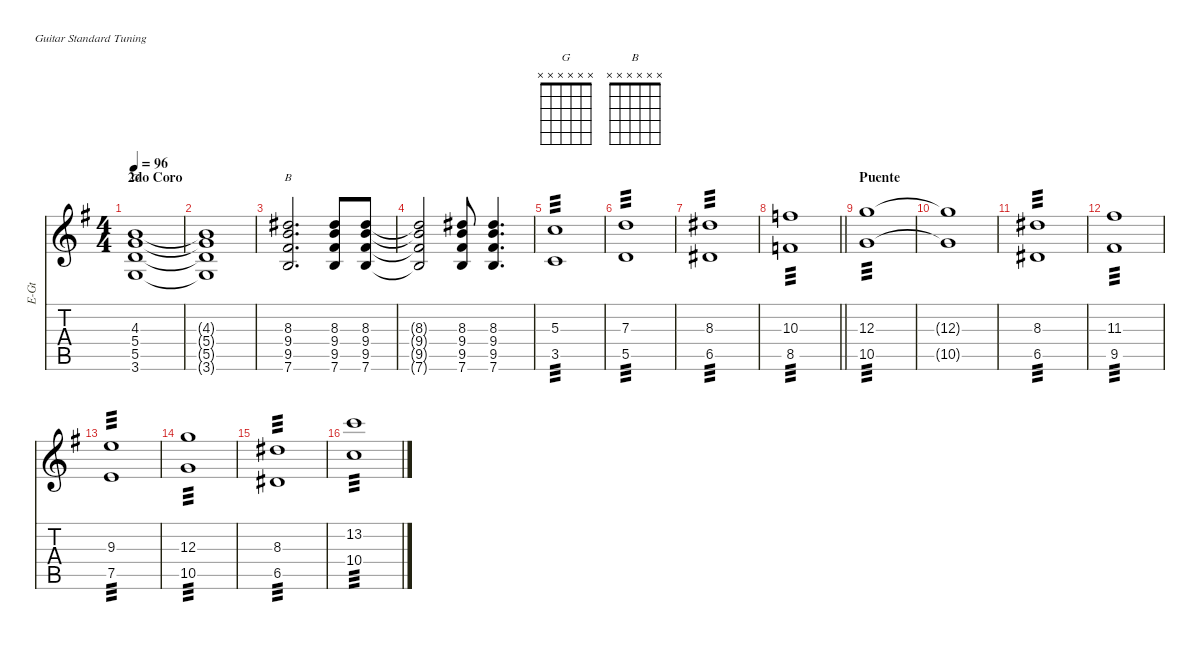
\hideDynamics
\bracketExtendMode nobrackets
\otherSystemsTrackNameOrientation horizontal
\track ("Guitar 2" "E-Gt") {defaultSystemsLayout 4 instrument distortionguitar}
\staff {score tabs}
\tuning (E4 B3 G3 D3 A2 E2)
\chord ("G" x x x x x x)
\chord ("B" x x x x x x)
\ts (4 4)
\section ("" "2do Coro")
\tempo 96
\clef g2
\ks g
(4.3{acc forcenatural} 5.4{acc forcenatural} 5.5{acc forcenatural} 3.6{acc forcenatural}).1{ch "G" dy f beam Up} |
(4.3{t acc forcenatural} 5.4{t acc forcenatural} 5.5{t acc forcenatural} 3.6{t acc forcenatural}).1{beam Up} |
(8.3{acc #} 9.4{acc forcenatural} 9.5{acc #} 7.6{acc forcenatural}).2{d ch "B" beam Up} (8.3{acc #} 9.4{acc forcenatural} 9.5{acc #} 7.6{acc forcenatural}).8{beam Up} (8.3{acc #} 9.4{acc forcenatural} 9.5{acc #} 7.6{acc forcenatural}).8{beam Up} |
(8.3{t acc #} 9.4{t acc forcenatural} 9.5{t acc #} 7.6{t acc forcenatural}).2{beam Up} (8.3{acc #} 9.4{acc forcenatural} 9.5{acc #} 7.6{acc forcenatural}).8{beam Up} (8.3{acc #} 9.4{acc forcenatural} 9.5{acc #} 7.6{acc forcenatural}).4{d beam Up} |
(5.3{acc forcenatural} 3.5{acc forcenatural}).1{tp 3 beam Up} |
(7.3{acc forcenatural} 5.5{acc forcenatural}).1{tp 3 beam Up} |
(8.3{acc #} 6.5{acc #}).1{tp 3 beam Up} |
\barLineRight lightlight
(10.3{acc forcenatural} 8.5{acc forcenatural}).1{tp 3 beam Down} |
\section ("" "Puente")
(12.3{acc forcenatural} 10.5{acc forcenatural}).1{tp 3 beam Down} |
(12.3{t acc forcenatural} 10.5{t acc forcenatural}).1{beam Down} |
(8.3{acc #} 6.5{acc #}).1{tp 3 beam Up} |
(11.3{acc #} 9.5{acc #}).1{tp 3 beam Down} |
(9.3{acc forcenatural} 7.5{acc forcenatural}).1{tp 3 beam Up} |
(12.3{acc forcenatural} 10.5{acc forcenatural}).1{tp 3 beam Down} |
(8.3{acc #} 6.5{acc #}).1{tp 3 beam Up} |
(13.2{acc forcenatural} 10.4{acc forcenatural}).1{tp 3 beam Down}
